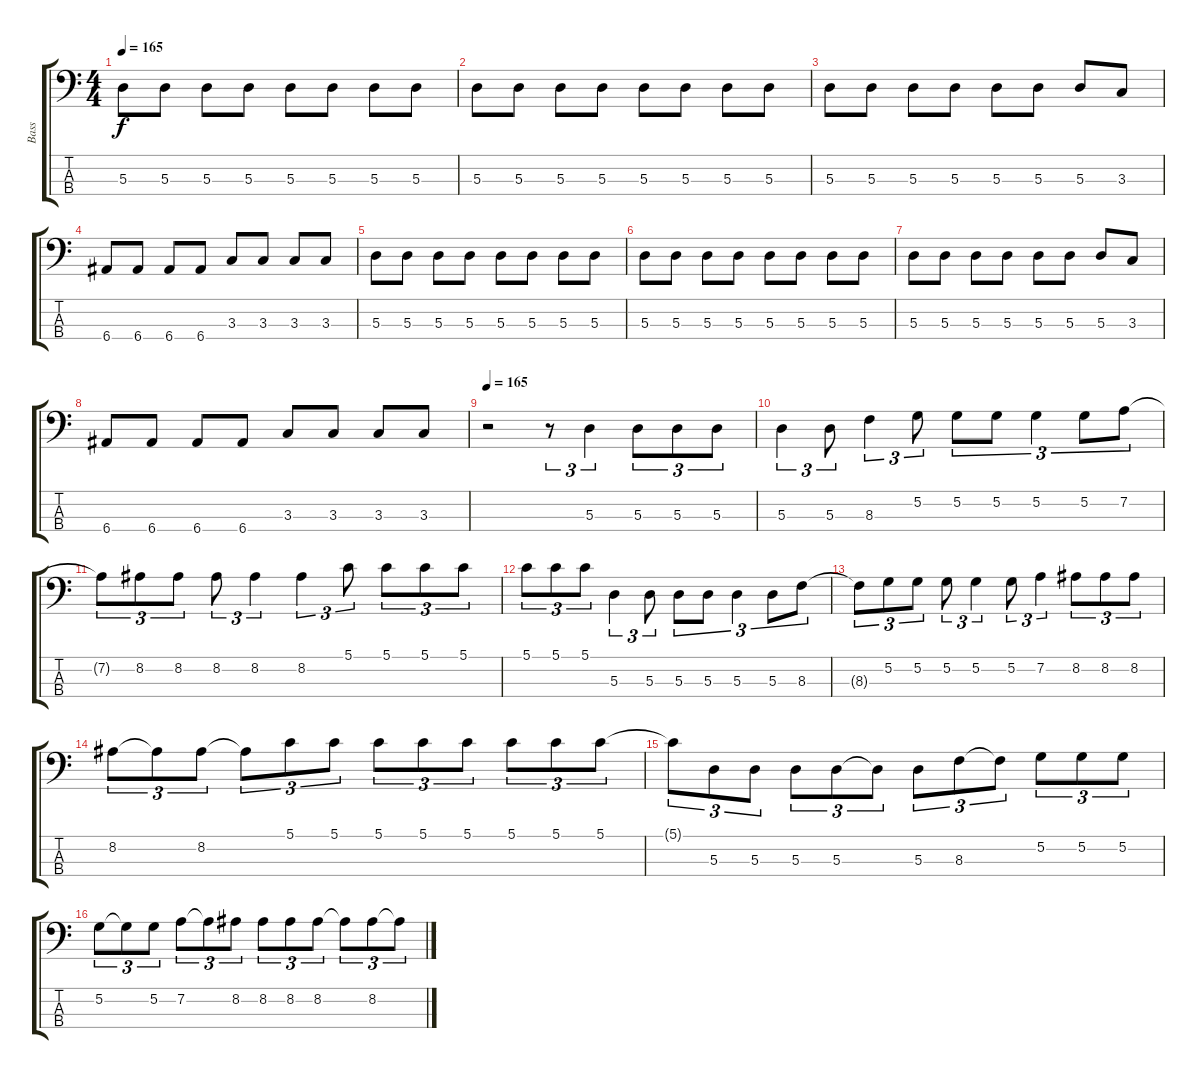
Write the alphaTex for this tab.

\track ("Bass" "Bass") {instrument electricbassfinger}
\staff {score tabs}
\tuning (G2 D2 A1 E1) {hide}
\ts (4 4)
\tempo 165
\clef f4
\ks c
5.3.8{dy f} 5.3.8 5.3.8 5.3.8 5.3.8 5.3.8 5.3.8 5.3.8 |
5.3.8 5.3.8 5.3.8 5.3.8 5.3.8 5.3.8 5.3.8 5.3.8 |
5.3.8 5.3.8 5.3.8 5.3.8 5.3.8 5.3.8 5.3.8 3.3.8 |
6.4.8 6.4.8 6.4.8 6.4.8 3.3.8 3.3.8 3.3.8 3.3.8 |
5.3.8 5.3.8 5.3.8 5.3.8 5.3.8 5.3.8 5.3.8 5.3.8 |
5.3.8 5.3.8 5.3.8 5.3.8 5.3.8 5.3.8 5.3.8 5.3.8 |
5.3.8 5.3.8 5.3.8 5.3.8 5.3.8 5.3.8 5.3.8 3.3.8 |
6.4.8 6.4.8 6.4.8 6.4.8 3.3.8 3.3.8 3.3.8 3.3.8 |
\tempo 165
r.2 r.8{tu (3 2)} 5.3.4{tu (3 2)} 5.3.8{tu (3 2)} 5.3.8{tu (3 2)} 5.3.8{tu (3 2)} |
5.3.4{tu (3 2)} 5.3.8{tu (3 2)} 8.3.4{tu (3 2)} 5.2.8{tu (3 2)} 5.2.8{tu (3 2)} 5.2.8{tu (3 2)} 5.2.4{tu (3 2)} 5.2.8{tu (3 2)} 7.2.8{tu (3 2)} |
7.2{t}.8{tu (3 2)} 8.2.8{tu (3 2)} 8.2.8{tu (3 2)} 8.2.8{tu (3 2)} 8.2.4{tu (3 2)} 8.2.4{tu (3 2)} 5.1.8{tu (3 2)} 5.1.8{tu (3 2)} 5.1.8{tu (3 2)} 5.1.8{tu (3 2)} |
5.1.8{tu (3 2)} 5.1.8{tu (3 2)} 5.1.8{tu (3 2)} 5.3.4{tu (3 2)} 5.3.8{tu (3 2)} 5.3.8{tu (3 2)} 5.3.8{tu (3 2)} 5.3.4{tu (3 2)} 5.3.8{tu (3 2)} 8.3.8{tu (3 2)} |
8.3{t}.8{tu (3 2)} 5.2.8{tu (3 2)} 5.2.8{tu (3 2)} 5.2.8{tu (3 2)} 5.2.4{tu (3 2)} 5.2.8{tu (3 2)} 7.2.4{tu (3 2)} 8.2.8{tu (3 2)} 8.2.8{tu (3 2)} 8.2.8{tu (3 2)} |
8.2.8{tu (3 2)} 8.2{t}.8{tu (3 2)} 8.2.8{tu (3 2)} 8.2{t}.8{tu (3 2)} 5.1.8{tu (3 2)} 5.1.8{tu (3 2)} 5.1.8{tu (3 2)} 5.1.8{tu (3 2)} 5.1.8{tu (3 2)} 5.1.8{tu (3 2)} 5.1.8{tu (3 2)} 5.1.8{tu (3 2)} |
5.1{t}.8{tu (3 2)} 5.3.8{tu (3 2)} 5.3.8{tu (3 2)} 5.3.8{tu (3 2)} 5.3.8{tu (3 2)} 5.3{t}.8{tu (3 2)} 5.3.8{tu (3 2)} 8.3.8{tu (3 2)} 8.3{t}.8{tu (3 2)} 5.2.8{tu (3 2)} 5.2.8{tu (3 2)} 5.2.8{tu (3 2)} |
5.2.8{tu (3 2)} 5.2{t}.8{tu (3 2)} 5.2.8{tu (3 2)} 7.2.8{tu (3 2)} 7.2{t}.8{tu (3 2)} 8.2.8{tu (3 2)} 8.2.8{tu (3 2)} 8.2.8{tu (3 2)} 8.2.8{tu (3 2)} 8.2{t}.8{tu (3 2)} 8.2.8{tu (3 2)} 8.2{t}.8{tu (3 2)}
